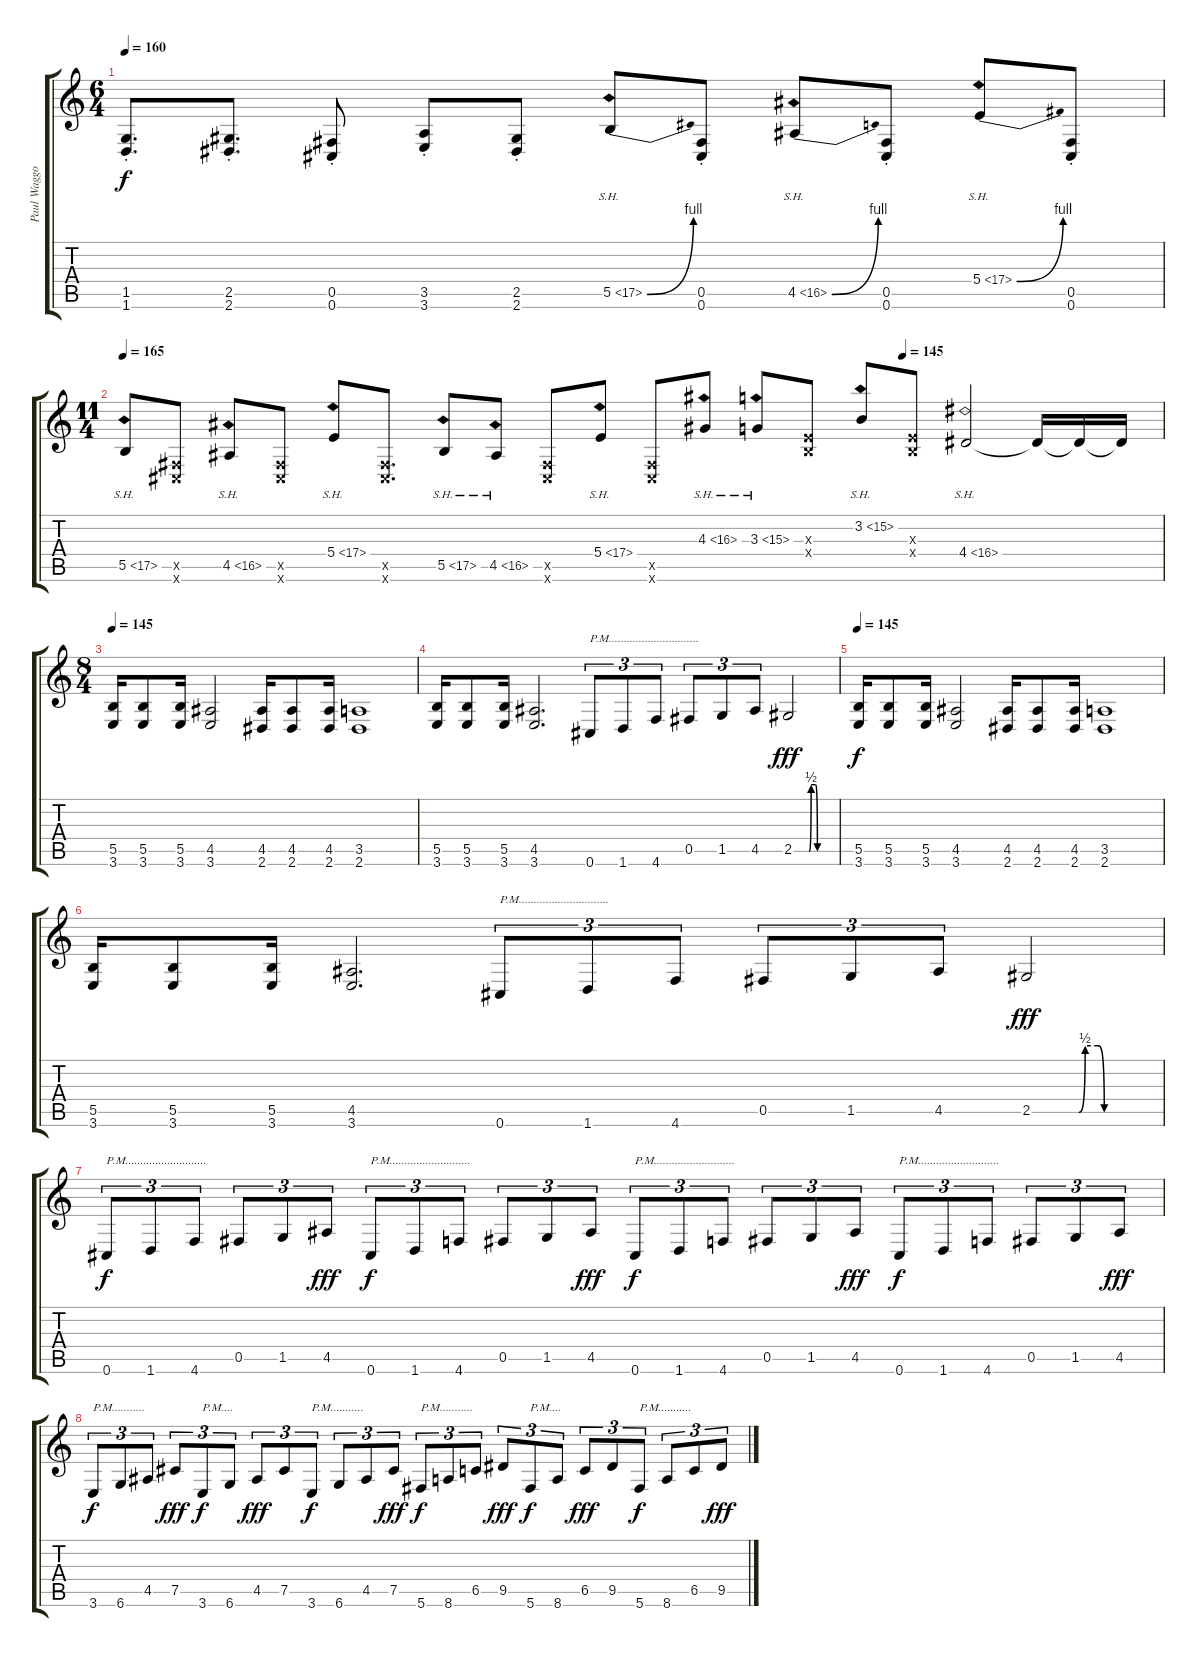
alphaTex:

\track ("Paul Waggoner" "Paul Waggo") {instrument distortionguitar}
\staff {score tabs}
\tuning (Db4 Ab3 E3 B2 Gb2 Db2) {hide}
\ts (6 4)
\tempo 160
\clef g2
\ks c
(1.5{st} 1.6).8{d dy f} (2.5{st} 2.6).8{d} (0.5{st} 0.6).8 (3.5{st} 3.6).8 (2.5{st} 2.6).8 5.5{be (bend 0 0 60 4) sh 12}.8 (0.5{st} 0.6).8 4.5{be (bend 0 0 60 4) sh 12}.8 (0.5{st} 0.6).8 5.4{be (bend 0 0 60 4) sh 12}.8 (0.5{st} 0.6).8 |
\ts (11 4)
\tempo 165
\tempo (145 0.75)
5.5{sh 12}.8 (0.5{x} 0.6{x}).8 4.5{sh 12}.8 (0.5{x} 0.6{x}).8 5.4{sh 12}.8 (0.5{x} 0.6{x}).8{d} 5.5{sh 12}.8 4.5{sh 12}.8 (0.5{x} 0.6{x}).8 5.4{sh 12}.8 (0.5{x} 0.6{x}).8 4.3{sh 12}.8 3.3{sh 12}.8 (0.3{x} 0.4{x}).8 3.2{sh 12}.8 (0.3{x} 0.4{x}).8 4.4{sh 12}.2 4.4{t}.16 4.4{t}.16 4.4{t}.16 |
\ts (8 4)
\tempo 145
(5.5 3.6).16 (5.5 3.6).8 (5.5 3.6).16 (4.5 3.6).2 (4.5 2.6).16 (4.5 2.6).8 (4.5 2.6).16 (3.5 2.6).1 |
(5.5 3.6).16 (5.5 3.6).8 (5.5 3.6).16 (4.5 3.6).2{d} 0.6.8{tu (3 2) txt "P.M.............................."} 1.6.8{tu (3 2)} 4.6.8{tu (3 2)} 0.5.8{tu (3 2)} 1.5.8{tu (3 2)} 4.5.8{tu (3 2)} 2.5{be (custom 0 0 22 0 25 2 31 2 34 0 60 0)}.2{dy fff} |
\tempo 145
(5.5 3.6).16{dy f} (5.5 3.6).8 (5.5 3.6).16 (4.5 3.6).2 (4.5 2.6).16 (4.5 2.6).8 (4.5 2.6).16 (3.5 2.6).1 |
(5.5 3.6).16 (5.5 3.6).8 (5.5 3.6).16 (4.5 3.6).2{d} 0.6.8{tu (3 2) txt "P.M.............................."} 1.6.8{tu (3 2)} 4.6.8{tu (3 2)} 0.5.8{tu (3 2)} 1.5.8{tu (3 2)} 4.5.8{tu (3 2)} 2.5{be (custom 0 0 22 0 25 2 31 2 34 0 60 0)}.2{dy fff} |
0.6.8{tu (3 2) txt "P.M..........................." dy f} 1.6.8{tu (3 2)} 4.6.8{tu (3 2)} 0.5.8{tu (3 2)} 1.5.8{tu (3 2)} 4.5.8{tu (3 2) dy fff} 0.6.8{tu (3 2) txt "P.M..........................." dy f} 1.6.8{tu (3 2)} 4.6.8{tu (3 2)} 0.5.8{tu (3 2)} 1.5.8{tu (3 2)} 4.5.8{tu (3 2) dy fff} 0.6.8{tu (3 2) txt "P.M..........................." dy f} 1.6.8{tu (3 2)} 4.6.8{tu (3 2)} 0.5.8{tu (3 2)} 1.5.8{tu (3 2)} 4.5.8{tu (3 2) dy fff} 0.6.8{tu (3 2) txt "P.M..........................." dy f} 1.6.8{tu (3 2)} 4.6.8{tu (3 2)} 0.5.8{tu (3 2)} 1.5.8{tu (3 2)} 4.5.8{tu (3 2) dy fff} |
3.6.8{tu (3 2) txt "P.M..........." dy f} 6.6.8{tu (3 2)} 4.5.8{tu (3 2)} 7.5.8{tu (3 2) dy fff} 3.6.8{tu (3 2) txt "P.M...." dy f} 6.6.8{tu (3 2)} 4.5.8{tu (3 2) dy fff} 7.5.8{tu (3 2)} 3.6.8{tu (3 2) txt "P.M..........." dy f} 6.6.8{tu (3 2)} 4.5.8{tu (3 2)} 7.5.8{tu (3 2) dy fff} 5.6.8{tu (3 2) txt "P.M..........." dy f} 8.6.8{tu (3 2)} 6.5.8{tu (3 2)} 9.5.8{tu (3 2) dy fff} 5.6.8{tu (3 2) txt "P.M...." dy f} 8.6.8{tu (3 2)} 6.5.8{tu (3 2) dy fff} 9.5.8{tu (3 2)} 5.6.8{tu (3 2) txt "P.M..........." dy f} 8.6.8{tu (3 2)} 6.5.8{tu (3 2)} 9.5.8{tu (3 2) dy fff}
